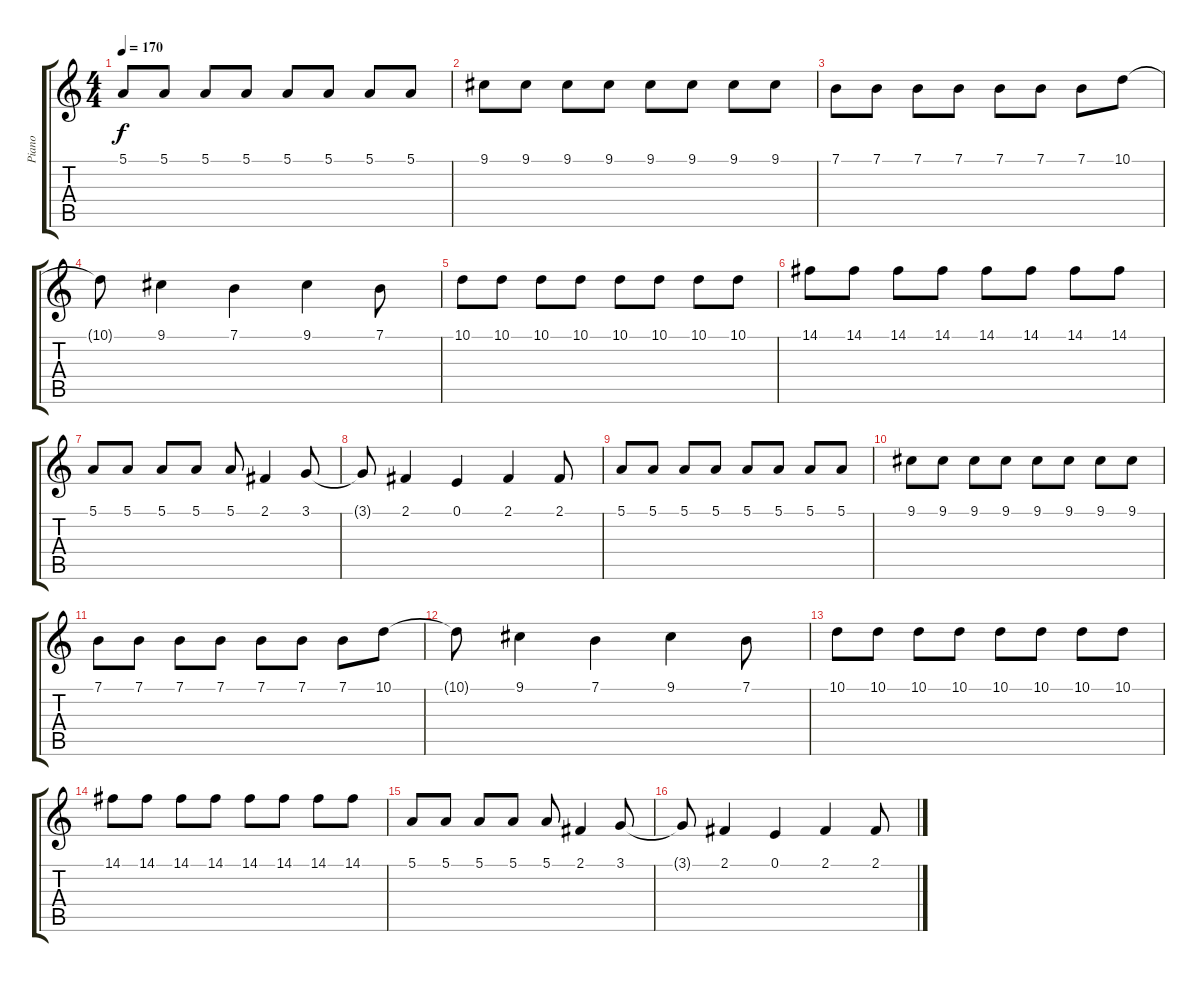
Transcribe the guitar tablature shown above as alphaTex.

\track ("Piano" "Piano") {instrument acousticgrandpiano}
\staff {score tabs}
\tuning (E4 B3 G3 D3 A2 E2) {hide}
\ts (4 4)
\tempo 170
\clef g2
\ks c
5.1.8{dy f} 5.1.8 5.1.8 5.1.8 5.1.8 5.1.8 5.1.8 5.1.8 |
9.1.8 9.1.8 9.1.8 9.1.8 9.1.8 9.1.8 9.1.8 9.1.8 |
7.1.8 7.1.8 7.1.8 7.1.8 7.1.8 7.1.8 7.1.8 10.1.8 |
10.1{t}.8 9.1.4 7.1.4 9.1.4 7.1.8 |
10.1.8 10.1.8 10.1.8 10.1.8 10.1.8 10.1.8 10.1.8 10.1.8 |
14.1.8 14.1.8 14.1.8 14.1.8 14.1.8 14.1.8 14.1.8 14.1.8 |
5.1.8 5.1.8 5.1.8 5.1.8 5.1.8 2.1.4 3.1.8 |
3.1{t}.8 2.1.4 0.1.4 2.1.4 2.1.8 |
5.1.8 5.1.8 5.1.8 5.1.8 5.1.8 5.1.8 5.1.8 5.1.8 |
9.1.8 9.1.8 9.1.8 9.1.8 9.1.8 9.1.8 9.1.8 9.1.8 |
7.1.8 7.1.8 7.1.8 7.1.8 7.1.8 7.1.8 7.1.8 10.1.8 |
10.1{t}.8 9.1.4 7.1.4 9.1.4 7.1.8 |
10.1.8 10.1.8 10.1.8 10.1.8 10.1.8 10.1.8 10.1.8 10.1.8 |
14.1.8 14.1.8 14.1.8 14.1.8 14.1.8 14.1.8 14.1.8 14.1.8 |
5.1.8 5.1.8 5.1.8 5.1.8 5.1.8 2.1.4 3.1.8 |
3.1{t}.8 2.1.4 0.1.4 2.1.4 2.1.8
